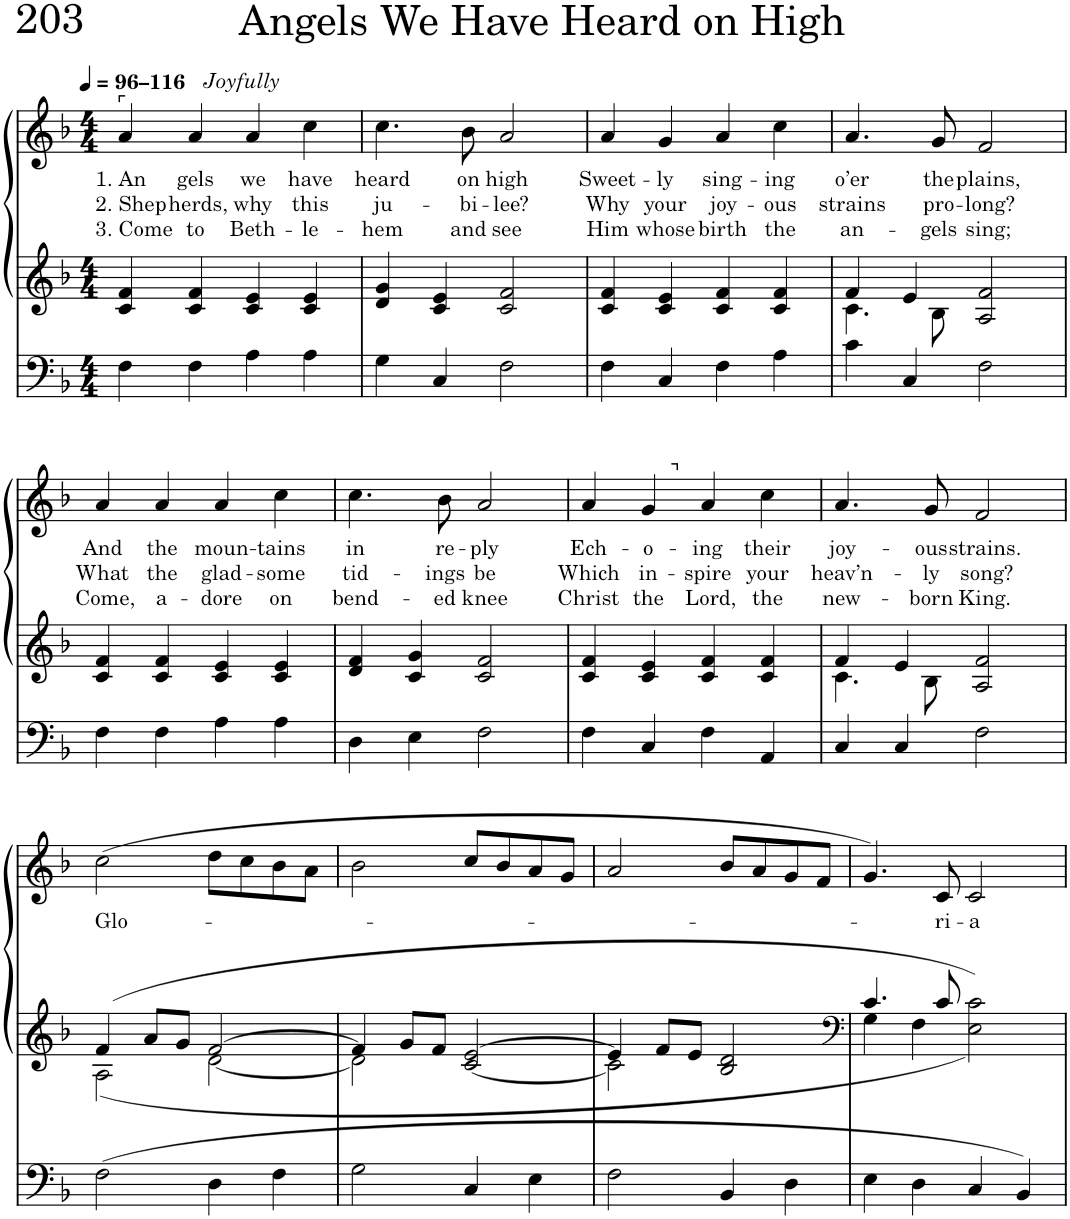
**kern	**kern	**kern	**text	**text	**text
*part1	*part1	*part1	*part1	*part1	*part1
*staff3	*staff2	*staff1	*staff1	*staff1	*staff1
*I"Organ	*	*	*	*	*
*I'Org.	*	*	*	*	*
*clefF4	*clefG2	*clefG2	*	*	*
*k[b-]	*k[b-]	*k[b-]	*	*	*
*M4/4	*M4/4	*M4/4	*	*	*
*MM96	*MM96	*MM96	*	*	*
=1	=1	=1	=1	=1	=1
!	!	!LO:TX:a:t=⌜	!	!	!
!	!	!LO:TX:a:B:t=–116	!	!	!
!	!	!	!LO:LY:b	!LO:LY:b	!LO:LY:b
*	*	*^	*	*	*
4F\	4c/ 4f/	4a/	4.ryy	1. An	2. Shep	3. Come
!	!	!	!	!LO:LY:b	!LO:LY:b	!LO:LY:b
4F\	4c/ 4f/	4a/	.	-gels	-herds,	to
!	!	!	!LO:TX:a:i:t=Joyfully	!	!	!
.	.	.	2ryy	.	.	.
!	!	!	!	!LO:LY:b	!LO:LY:b	!LO:LY:b
4A\	4c/ 4e/	4a/	.	we	why	Beth-
!	!	!	!	!LO:LY:b	!LO:LY:b	!LO:LY:b
4A\	4c/ 4e/	4cc\	.	have	this	-le-
.	.	.	8ryy	.	.	.
=2	=2	=2	=2	=2	=2	=2
!	!	!	!	!LO:LY:b	!LO:LY:b	!LO:LY:b
*	*	*v	*v	*	*	*
4G\	4d/ 4g/	4.cc\	heard	ju-	-hem
4C/	4c/ 4e/	.	.	.	.
!	!	!	!LO:LY:b	!LO:LY:b	!LO:LY:b
.	.	8b-\	on	-bi-	and
!	!	!	!LO:LY:b	!LO:LY:b	!LO:LY:b
2F\	2c/ 2f/	2a/	high	-lee?	see
=3	=3	=3	=3	=3	=3
!	!	!	!LO:LY:b	!LO:LY:b	!LO:LY:b
4F\	4c/ 4f/	4a/	Sweet-	Why	Him
!	!	!	!LO:LY:b	!LO:LY:b	!LO:LY:b
4C/	4c/ 4e/	4g/	-ly	your	whose
!	!	!	!LO:LY:b	!LO:LY:b	!LO:LY:b
4F\	4c/ 4f/	4a/	sing-	joy-	birth
!	!	!	!LO:LY:b	!LO:LY:b	!LO:LY:b
4A\	4c/ 4f/	4cc\	-ing	-ous	the
=4	=4	=4	=4	=4	=4
*	*^	*	*	*	*
!	!	!	!	!LO:LY:b	!LO:LY:b	!LO:LY:b
4c\	4f/	4.c\	4.a/	o’er	strains	an-
4C/	4e/	.	.	.	.	.
!	!	!	!	!LO:LY:b	!LO:LY:b	!LO:LY:b
.	.	8B-\	8g/	the	pro-	-gels
!	!	!	!	!LO:LY:b	!LO:LY:b	!LO:LY:b
2F\	2A/ 2f/	2ryy	2f/	plains,	-long?	sing;
!!LO:LB:g=z
=5	=5	=5	=5	=5	=5	=5
!	!	!	!	!LO:LY:b	!LO:LY:b	!LO:LY:b
*	*v	*v	*	*	*	*
4F\	4c/ 4f/	4a/	And	What	Come,
!	!	!	!LO:LY:b	!LO:LY:b	!LO:LY:b
4F\	4c/ 4f/	4a/	the	the	a-
!	!	!	!LO:LY:b	!LO:LY:b	!LO:LY:b
4A\	4c/ 4e/	4a/	moun-	glad-	-dore
!	!	!	!LO:LY:b	!LO:LY:b	!LO:LY:b
4A\	4c/ 4e/	4cc\	-tains	-some	on
=6	=6	=6	=6	=6	=6
!	!	!	!LO:LY:b	!LO:LY:b	!LO:LY:b
4D\	4d/ 4f/	4.cc\	in	tid-	bend-
4E\	4c/ 4g/	.	.	.	.
!	!	!	!LO:LY:b	!LO:LY:b	!LO:LY:b
.	.	8b-\	re-	-ings	-ed
!	!	!	!LO:LY:b	!LO:LY:b	!LO:LY:b
2F\	2c/ 2f/	2a/	-ply	be	knee
=7	=7	=7	=7	=7	=7
!	!	!	!LO:LY:b	!LO:LY:b	!LO:LY:b
*	*	*^	*	*	*
4F\	4c/ 4f/	4a/	4.ryy	Ech-	Which	Christ
!	!	!	!	!LO:LY:b	!LO:LY:b	!LO:LY:b
4C/	4c/ 4e/	4g/	.	-o-	in-	the
!	!	!	!LO:TX:a:t=⌝	!	!	!
.	.	.	2ryy	.	.	.
!	!	!	!	!LO:LY:b	!LO:LY:b	!LO:LY:b
4F\	4c/ 4f/	4a/	.	-ing	-spire	Lord,
!	!	!	!	!LO:LY:b	!LO:LY:b	!LO:LY:b
4AA/	4c/ 4f/	4cc\	.	their	your	the
.	.	.	8ryy	.	.	.
=8	=8	=8	=8	=8	=8	=8
*	*^	*	*	*	*	*
!	!	!	!	!	!LO:LY:b	!LO:LY:b	!LO:LY:b
*	*	*	*v	*v	*	*	*
4C/	4f/	4.c\	4.a/	joy-	heav’n-	new-
4C/	4e/	.	.	.	.	.
!	!	!	!	!LO:LY:b	!LO:LY:b	!LO:LY:b
.	.	8B-\	8g/	-ous	-ly	-born
!	!	!	!	!LO:LY:b	!LO:LY:b	!LO:LY:b
2F\	2A/ 2f/	2ryy	2f/	strains.	song?	King.
!!LO:LB:g=z
=9	=9	=9	=9	=9	=9	=9
!	!	!	!	!LO:LY:b	!	!
2F\	4f/	2A\	(2cc\	Glo-	.	.
.	8a/L	.	.	.	.	.
.	8g/J	.	.	.	.	.
4D\	[2f/	[2d\	8dd\L	.	.	.
.	.	.	8cc\	.	.	.
4F\	.	.	8b-\	.	.	.
.	.	.	8a\J	.	.	.
=10	=10	=10	=10	=10	=10	=10
2G\	4f/]	2d\]	2b-\	.	.	.
.	8g/L	.	.	.	.	.
.	8f/J	.	.	.	.	.
4C/	[2c/ [2e/	2ryy	8cc/L	.	.	.
.	.	.	8b-/	.	.	.
4E\	.	.	8a/	.	.	.
.	.	.	8g/J	.	.	.
=11	=11	=11	=11	=11	=11	=11
2F\	4e/]	2c\]	2a/	.	.	.
.	8f/L	.	.	.	.	.
.	8e/J	.	.	.	.	.
4BB-/	2B-/ 2d/	2ryy	8b-/L	.	.	.
.	.	.	8a/	.	.	.
4D\	.	.	8g/	.	.	.
.	.	.	8f/J	.	.	.
=12	=12	=12	=12	=12	=12	=12
*	*clefF4	*	*	*	*	*
4E\	4.c/	4G\	4.g/)	.	.	.
4D\	.	4F\	.	.	.	.
!	!	!	!	!LO:LY:b	!	!
.	8c/	.	8c/	-ri-	.	.
!	!	!	!	!LO:LY:b	!	!
4C/	2E\ 2c\	2ryy	2c/	-a	.	.
4BB-/	.	.	.	.	.	.
*	*v	*v	*	*	*	*
=	=	=	=	=	=
*-	*-	*-	*-	*-	*-
